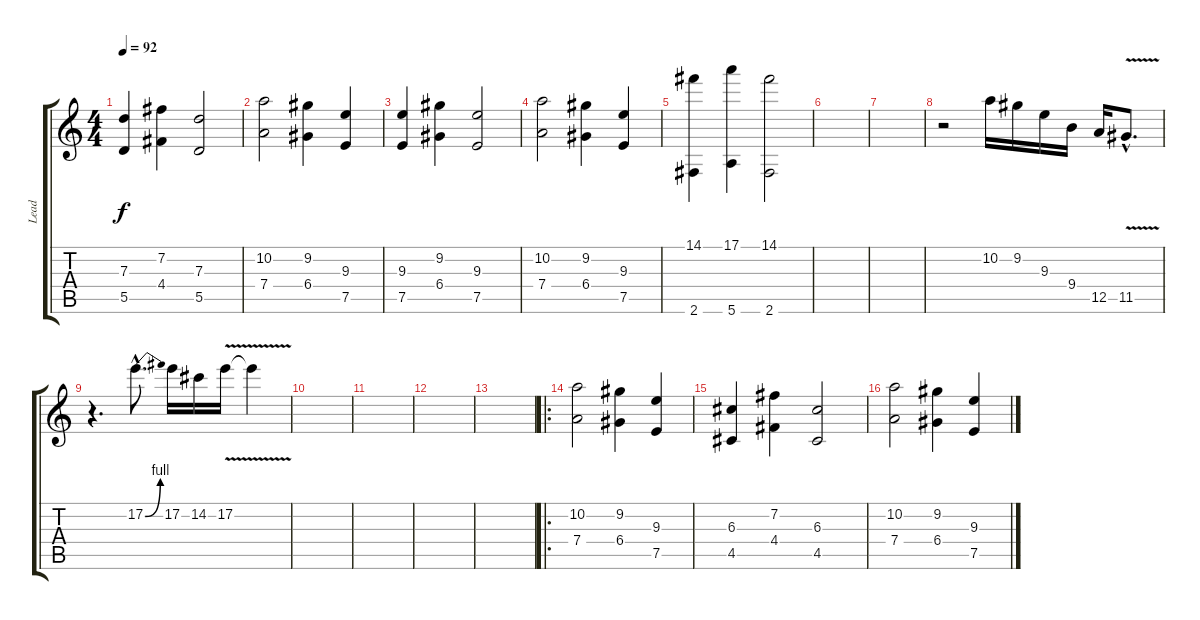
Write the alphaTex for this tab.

\track ("Lead" "Lead") {instrument overdrivenguitar}
\staff {score tabs}
\tuning (E4 B3 G3 D3 A2 E2) {hide}
\ts (4 4)
\tempo 92
\clef g2
\ks c
(7.3 5.5).4{dy f} (7.2 4.4).4 (7.3 5.5).2 |
(10.2 7.4).2 (9.2 6.4).4 (9.3 7.5).4 |
(9.3 7.5).4 (9.2 6.4).4 (9.3 7.5).2 |
(10.2 7.4).2 (9.2 6.4).4 (9.3 7.5).4 |
(14.1 2.6).4 (17.1 5.6).4 (14.1 2.6).2 |
|
|
r.2 10.2.16 9.2.16 9.3.16 9.4.16 12.5.16 11.5{v hac}.8{d} |
r.4{d} 17.2{be (bend 0 0 60 4) hac}.8{d} 17.2.16 14.2.16 17.2{v}.16 17.2{t}.4 |
|
|
|
|
\ro
(10.2 7.4).2 (9.2 6.4).4 (9.3 7.5).4 |
(6.3 4.5).4 (7.2 4.4).4 (6.3 4.5).2 |
(10.2 7.4).2 (9.2 6.4).4 (9.3 7.5).4
